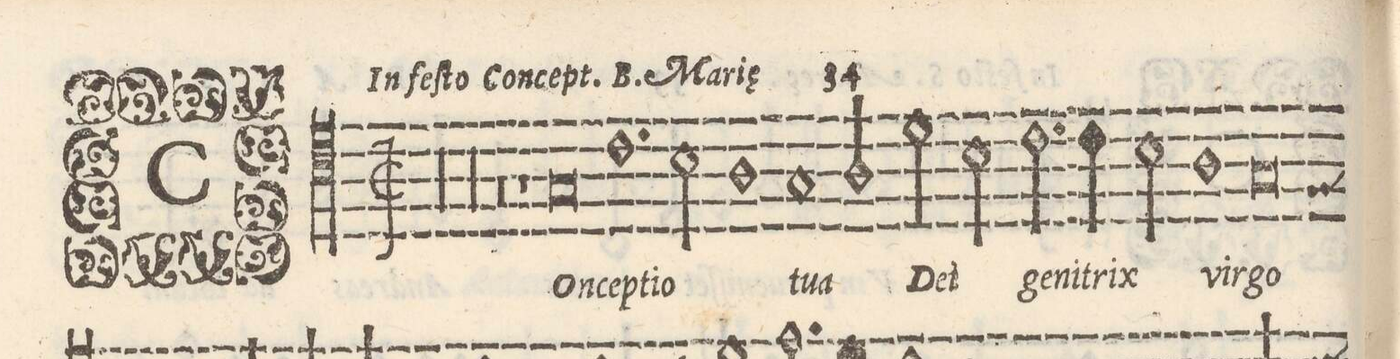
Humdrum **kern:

**kern	**text
*I"Basso	*
*clefC4	*
*k[]	*
*met(C|)	*
*M2/1	*
00r	.
=2-	=2-
=3-	=3-
00r	.
=4-	=4-
=5-	=5-
0r	.
=6-	=6-
1r	.
0G	COn-
=7-	=7-
1.c	-cep-
=8-	=8-
2B\	-ti-
1A	-o
=9-	=9-
1G	tu-
2A/	-a
2d\	De-
=10-	=10-
2B\	-i
2.c\	ge-
4c\	-ni-
2B\	-trix
=11-	=11-
1A	vir-
0G	-go
=12-	=12-
*-	*-
